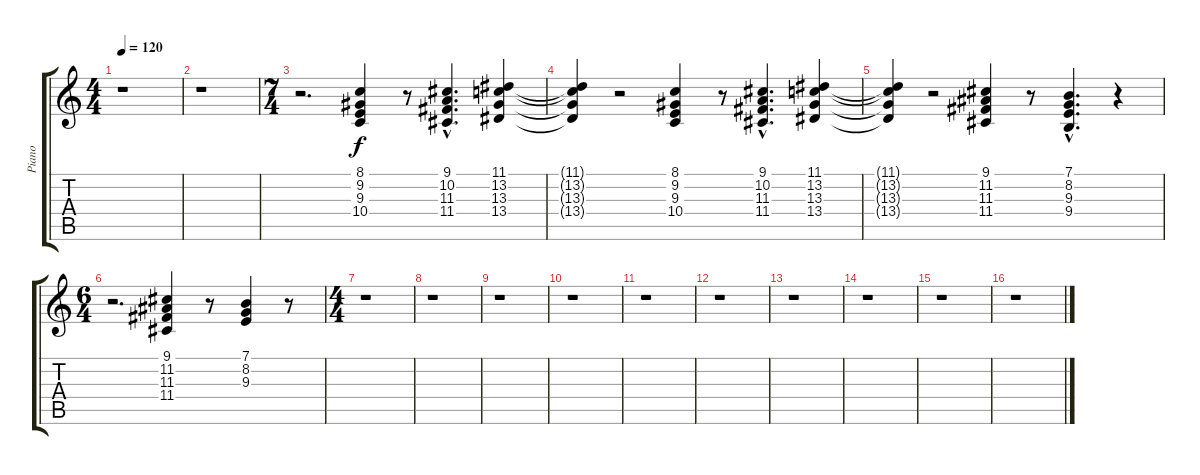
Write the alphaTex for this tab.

\track ("Piano" "Piano") {instrument acousticgrandpiano}
\staff {score tabs}
\tuning (E4 B3 G3 D3 A2 E2) {hide}
\ts (4 4)
\tempo 120
\clef g2
\ks c
r.1{dy f} |
r.1 |
\ts (7 4)
r.2{d} (8.1 9.2 9.3 10.4).4 r.8 (9.1{hac} 10.2{hac} 11.3{hac} 11.4{hac}).4{d} (11.1 13.2 13.3 13.4).4 |
(11.1{t} 13.2{t} 13.3{t} 13.4{t}).4 r.2 (8.1 9.2 9.3 10.4).4 r.8 (9.1{hac} 10.2{hac} 11.3{hac} 11.4{hac}).4{d} (11.1 13.2 13.3 13.4).4 |
(11.1{t} 13.2{t} 13.3{t} 13.4{t}).4 r.2 (9.1 11.2 11.3 11.4).4 r.8 (7.1{hac} 8.2{hac} 9.3{hac} 9.4{hac}).4{d} r.4 |
\ts (6 4)
r.2{d} (9.1 11.2 11.3 11.4).4 r.8 (7.1 8.2 9.3).4 r.8 |
\ts (4 4)
r.1 |
r.1 |
r.1 |
r.1 |
r.1 |
r.1 |
r.1 |
r.1 |
r.1 |
r.1
